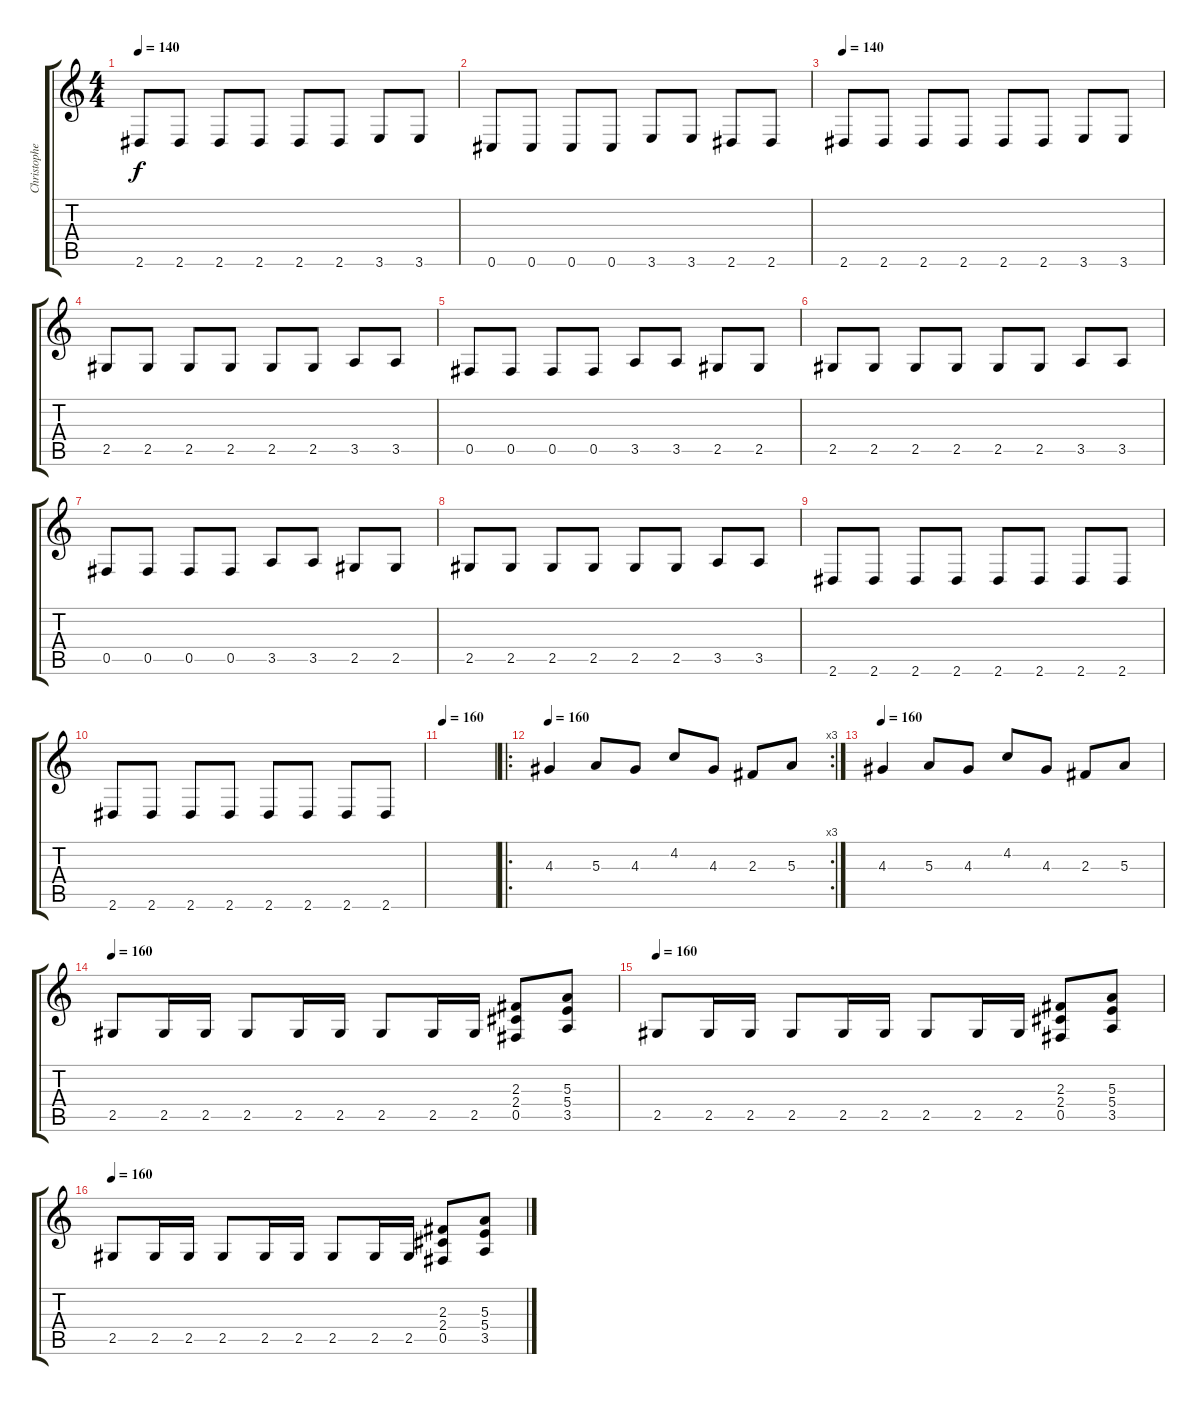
\track ("Christopher Johnsson (Guitar)" "Christophe") {instrument distortionguitar}
\staff {score tabs}
\tuning (Db4 Ab3 E3 B2 Gb2 Db2) {hide}
\ts (4 4)
\tempo 140
\clef g2
\ks c
2.6.8{dy f} 2.6.8 2.6.8 2.6.8 2.6.8 2.6.8 3.6.8 3.6.8 |
0.6.8 0.6.8 0.6.8 0.6.8 3.6.8 3.6.8 2.6.8 2.6.8 |
\tempo 140
2.6.8 2.6.8 2.6.8 2.6.8 2.6.8 2.6.8 3.6.8 3.6.8 |
2.5.8 2.5.8 2.5.8 2.5.8 2.5.8 2.5.8 3.5.8 3.5.8 |
0.5.8 0.5.8 0.5.8 0.5.8 3.5.8 3.5.8 2.5.8 2.5.8 |
2.5.8 2.5.8 2.5.8 2.5.8 2.5.8 2.5.8 3.5.8 3.5.8 |
0.5.8 0.5.8 0.5.8 0.5.8 3.5.8 3.5.8 2.5.8 2.5.8 |
2.5.8 2.5.8 2.5.8 2.5.8 2.5.8 2.5.8 3.5.8 3.5.8 |
2.6.8 2.6.8 2.6.8 2.6.8 2.6.8 2.6.8 2.6.8 2.6.8 |
2.6.8 2.6.8 2.6.8 2.6.8 2.6.8 2.6.8 2.6.8 2.6.8 |
\tempo 160
|
\ro
\rc 3
\tempo 160
4.3.4{volume 16 balance 16} 5.3.8 4.3.8 4.2.8 4.3.8 2.3.8 5.3.8 |
\tempo 160
4.3.4{volume 16 balance 16} 5.3.8 4.3.8 4.2.8 4.3.8 2.3.8 5.3.8 |
\tempo 160
2.5.8{instrument distortionguitar} 2.5.16 2.5.16 2.5.8 2.5.16 2.5.16 2.5.8 2.5.16 2.5.16 (2.3 2.4 0.5).8 (5.3 5.4 3.5).8 |
\tempo 160
2.5.8{instrument distortionguitar} 2.5.16 2.5.16 2.5.8 2.5.16 2.5.16 2.5.8 2.5.16 2.5.16 (2.3 2.4 0.5).8 (5.3 5.4 3.5).8 |
\tempo 160
2.5.8{instrument distortionguitar} 2.5.16 2.5.16 2.5.8 2.5.16 2.5.16 2.5.8 2.5.16 2.5.16 (2.3 2.4 0.5).8 (5.3 5.4 3.5).8
